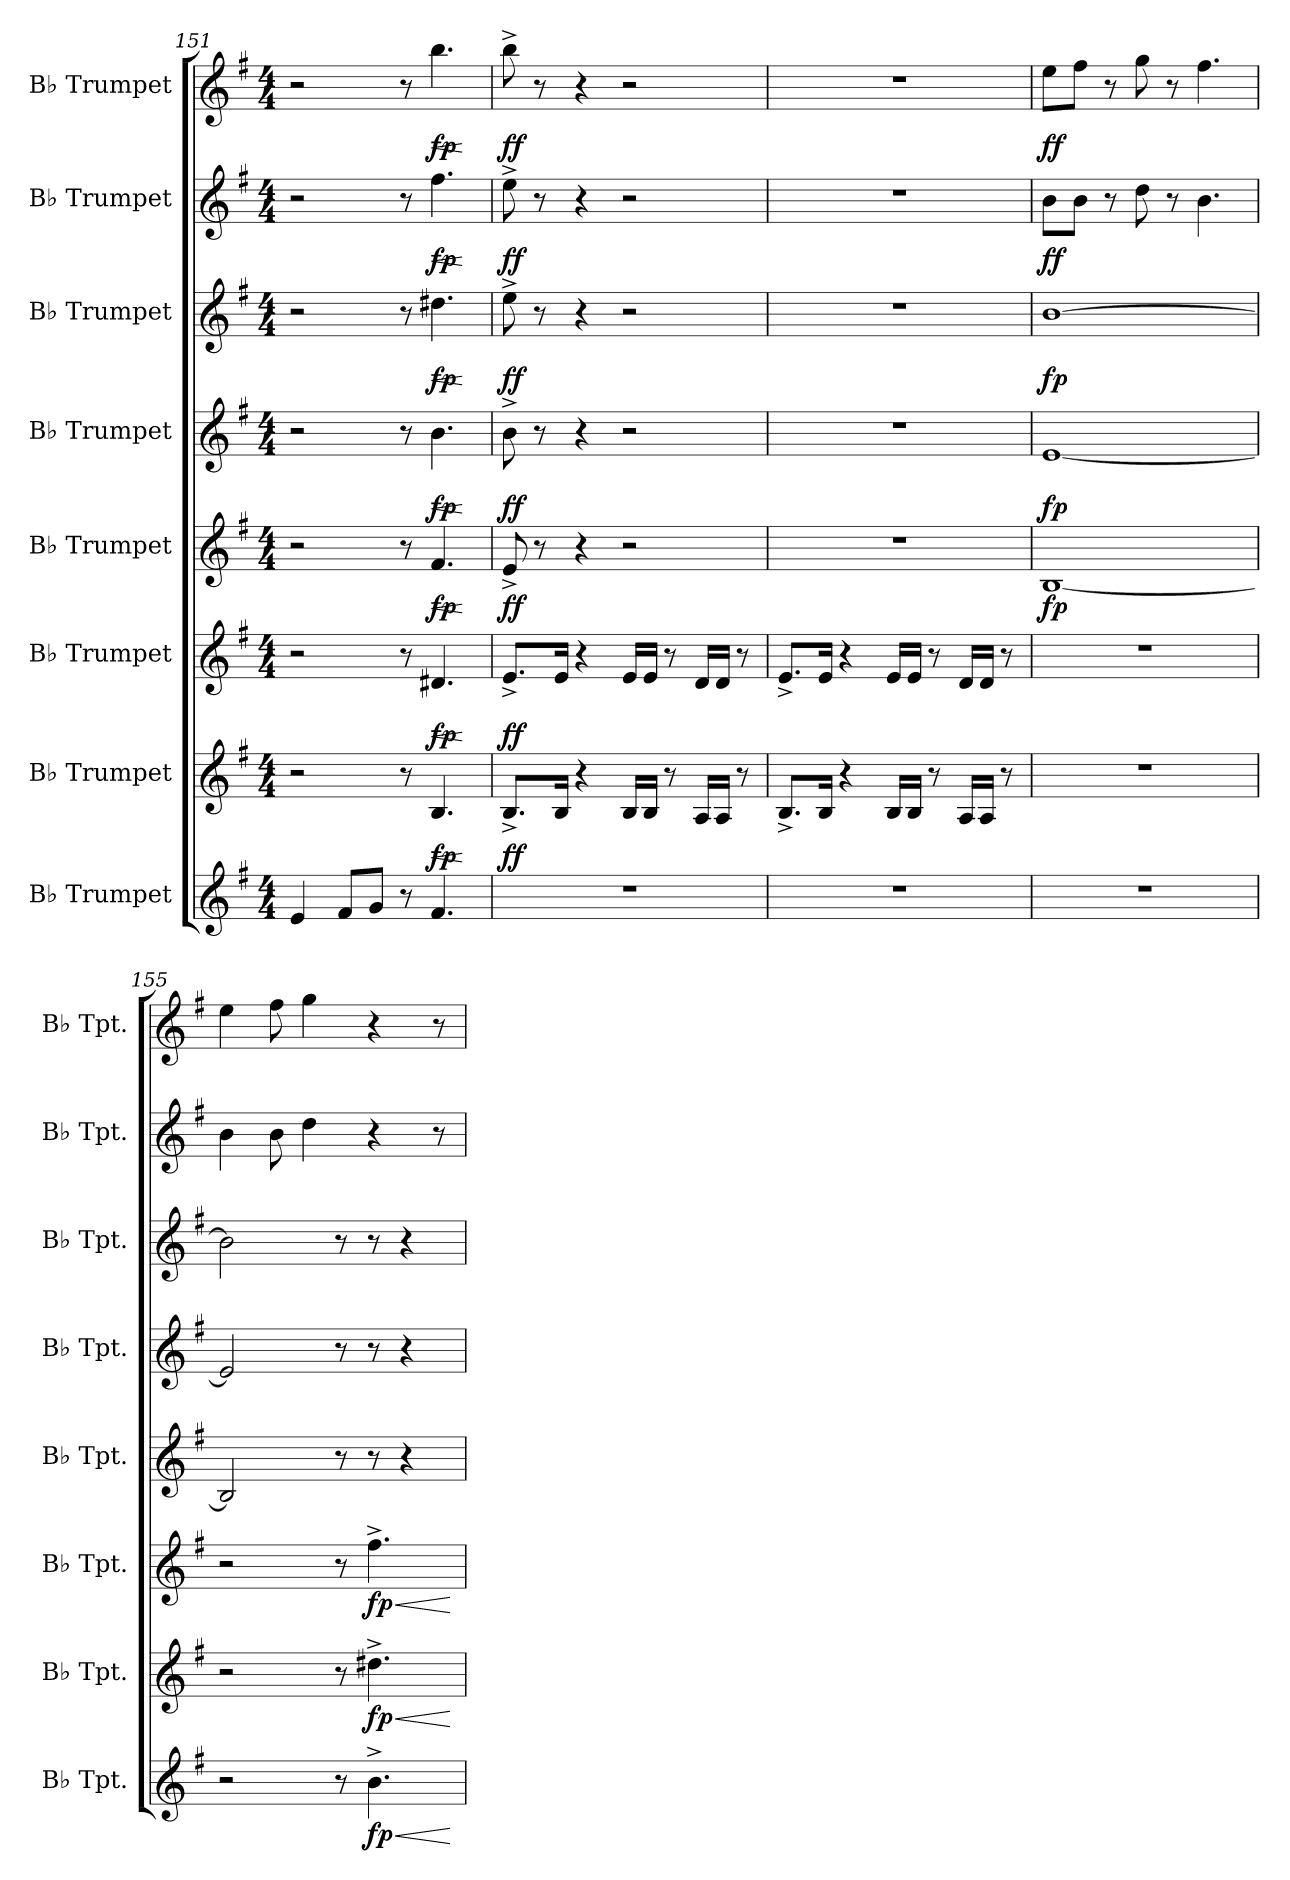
**kern	**dynam	**kern	**dynam	**kern	**dynam	**kern	**dynam	**kern	**dynam	**kern	**dynam	**kern	**dynam	**kern	**dynam
*part8	*part8	*part7	*part7	*part6	*part6	*part5	*part5	*part4	*part4	*part3	*part3	*part2	*part2	*part1	*part1
*staff8	*staff8	*staff7	*staff7	*staff6	*staff6	*staff5	*staff5	*staff4	*staff4	*staff3	*staff3	*staff2	*staff2	*staff1	*staff1
*I"B♭ Trumpet	*	*I"B♭ Trumpet	*	*I"B♭ Trumpet	*	*I"B♭ Trumpet	*	*I"B♭ Trumpet	*	*I"B♭ Trumpet	*	*I"B♭ Trumpet	*	*I"B♭ Trumpet	*
*I'B♭ Tpt.	*	*I'B♭ Tpt.	*	*I'B♭ Tpt.	*	*I'B♭ Tpt.	*	*I'B♭ Tpt.	*	*I'B♭ Tpt.	*	*I'B♭ Tpt.	*	*I'B♭ Tpt.	*
*clefG2	*	*clefG2	*	*clefG2	*	*clefG2	*	*clefG2	*	*clefG2	*	*clefG2	*	*clefG2	*
*ITrd1c2	*	*ITrd1c2	*	*ITrd1c2	*	*ITrd1c2	*	*ITrd1c2	*	*ITrd1c2	*	*ITrd1c2	*	*ITrd1c2	*
*k[b-]	*	*k[b-]	*	*k[b-]	*	*k[b-]	*	*k[b-]	*	*k[b-]	*	*k[b-]	*	*k[b-]	*
*M4/4	*	*M4/4	*	*M4/4	*	*M4/4	*	*M4/4	*	*M4/4	*	*M4/4	*	*M4/4	*
=151	=151	=151	=151	=151	=151	=151	=151	=151	=151	=151	=151	=151	=151	=151	=151
4d/	.	2r	.	2r	.	2r	.	2r	.	2r	.	2r	.	2r	.
8e/L	.	.	.	.	.	.	.	.	.	.	.	.	.	.	.
8f/J	.	.	.	.	.	.	.	.	.	.	.	.	.	.	.
8r	.	8r	.	8r	.	8r	.	8r	.	8r	.	8r	.	8r	.
!	!	!	!LO:HP:b	!	!LO:HP:b	!	!LO:HP:b	!	!LO:HP:b	!	!LO:HP:b	!	!LO:HP:b	!	!LO:HP:b
!	!	!	!LO:DY:n=1:b	!	!LO:DY:n=1:b	!	!LO:DY:n=1:b	!	!LO:DY:n=1:b	!	!LO:DY:n=1:b	!	!LO:DY:n=1:b	!	!LO:DY:n=1:b
4.e/	.	4.A/	< fp	4.c#X/	< fp	4.e/	< fp	4.a\	< fp	4.cc#X\	< fp	4.ee\	< fp	4.aa\	< fp
.	.	.	[	.	[	.	[	.	[	.	[	.	[	.	[
=152	=152	=152	=152	=152	=152	=152	=152	=152	=152	=152	=152	=152	=152	=152	=152
!	!	!	!LO:DY:b	!	!LO:DY:b	!	!LO:DY:b	!	!LO:DY:b	!	!LO:DY:b	!	!LO:DY:b	!	!LO:DY:b
1r	.	8.A^/L	ff	8.d^/L	ff	8d^/	ff	8a^\	ff	8dd^\	ff	8dd^\	ff	8aa^\	ff
.	.	.	.	.	.	8r	.	8r	.	8r	.	8r	.	8r	.
.	.	16A/Jk	.	16d/Jk	.	.	.	.	.	.	.	.	.	.	.
.	.	4r	.	4r	.	4r	.	4r	.	4r	.	4r	.	4r	.
.	.	16A/LL	.	16d/LL	.	2r	.	2r	.	2r	.	2r	.	2r	.
.	.	16A/JJ	.	16d/JJ	.	.	.	.	.	.	.	.	.	.	.
.	.	8r	.	8r	.	.	.	.	.	.	.	.	.	.	.
.	.	16G/LL	.	16c/LL	.	.	.	.	.	.	.	.	.	.	.
.	.	16G/JJ	.	16c/JJ	.	.	.	.	.	.	.	.	.	.	.
.	.	8r	.	8r	.	.	.	.	.	.	.	.	.	.	.
=153	=153	=153	=153	=153	=153	=153	=153	=153	=153	=153	=153	=153	=153	=153	=153
1r	.	8.A^/L	.	8.d^/L	.	1r	.	1r	.	1r	.	1r	.	1r	.
.	.	16A/Jk	.	16d/Jk	.	.	.	.	.	.	.	.	.	.	.
.	.	4r	.	4r	.	.	.	.	.	.	.	.	.	.	.
.	.	16A/LL	.	16d/LL	.	.	.	.	.	.	.	.	.	.	.
.	.	16A/JJ	.	16d/JJ	.	.	.	.	.	.	.	.	.	.	.
.	.	8r	.	8r	.	.	.	.	.	.	.	.	.	.	.
.	.	16G/LL	.	16c/LL	.	.	.	.	.	.	.	.	.	.	.
.	.	16G/JJ	.	16c/JJ	.	.	.	.	.	.	.	.	.	.	.
.	.	8r	.	8r	.	.	.	.	.	.	.	.	.	.	.
=154	=154	=154	=154	=154	=154	=154	=154	=154	=154	=154	=154	=154	=154	=154	=154
!	!	!	!	!	!	!	!LO:DY:b	!	!LO:DY:b	!	!LO:DY:b	!	!LO:DY:b	!	!LO:DY:b
1r	.	1r	.	1r	.	[1A	fp	[1d	fp	[1a	fp	8a\L	ff	8dd\L	ff
.	.	.	.	.	.	.	.	.	.	.	.	8a\J	.	8ee\J	.
.	.	.	.	.	.	.	.	.	.	.	.	8r	.	8r	.
.	.	.	.	.	.	.	.	.	.	.	.	8cc\	.	8ff\	.
.	.	.	.	.	.	.	.	.	.	.	.	8r	.	8r	.
.	.	.	.	.	.	.	.	.	.	.	.	4.a\	.	4.ee\	.
=155	=155	=155	=155	=155	=155	=155	=155	=155	=155	=155	=155	=155	=155	=155	=155
2r	.	2r	.	2r	.	2A/]	.	2d/]	.	2a\]	.	4a\	.	4dd\	.
.	.	.	.	.	.	.	.	.	.	.	.	8a\	.	8ee\	.
.	.	.	.	.	.	.	.	.	.	.	.	4cc\	.	4ff\	.
8r	.	8r	.	8r	.	8r	.	8r	.	8r	.	.	.	.	.
!	!LO:HP:b	!	!LO:HP:b	!	!LO:HP:b	!	!	!	!	!	!	!	!	!	!
!	!LO:DY:n=1:b	!	!LO:DY:n=1:b	!	!LO:DY:n=1:b	!	!	!	!	!	!	!	!	!	!
4.a^\	< fp	4.cc#X^\	< fp	4.ee^\	< fp	8r	.	8r	.	8r	.	4r	.	4r	.
.	.	.	.	.	.	4r	.	4r	.	4r	.	.	.	.	.
.	.	.	.	.	.	.	.	.	.	.	.	8r	.	8r	.
.	[	.	[	.	[	.	.	.	.	.	.	.	.	.	.
=	=	=	=	=	=	=	=	=	=	=	=	=	=	=	=
*-	*-	*-	*-	*-	*-	*-	*-	*-	*-	*-	*-	*-	*-	*-	*-
